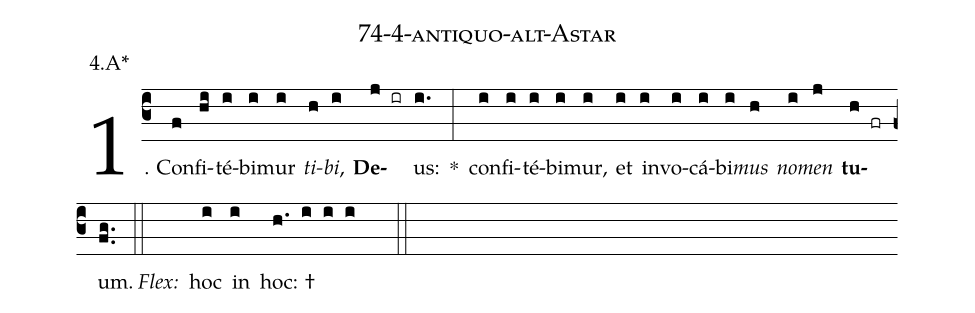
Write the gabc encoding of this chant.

name: 74-4-antiquo-alt-Astar;
annotation: 4.A*;
%%
(c3)1. Con(f)fi(hi)té(i)bi(i)mur(i) <i>ti</i>(h)<i>bi</i>,(i) <b>De</b>(j ir)us:(i.) *(:) con(i)fi(i)té(i)bi(i)mur,(i) et(i) in(i)vo(i)cá(i)bi(i)<i>mus</i>(h) <i>no</i>(i)<i>men</i>(j) <b>tu</b>(h fr)um.(fg..) (::)
<i>Flex:</i>()  hoc(i) in(i) hoc: †(h. i i i  ::)
